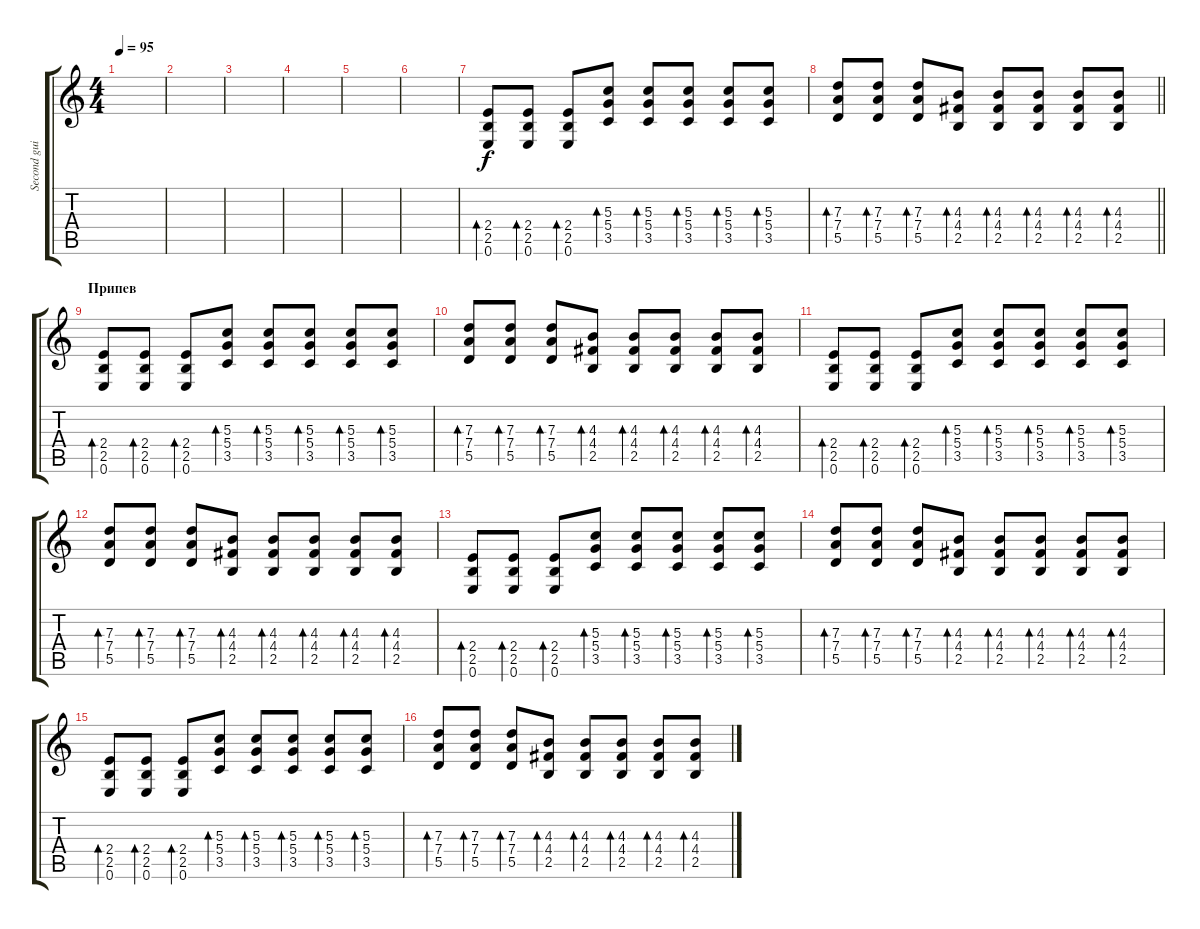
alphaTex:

\track ("Second guitar" "Second gui") {instrument overdrivenguitar}
\staff {score tabs}
\tuning (E4 B3 G3 D3 A2 E2) {hide}
\ts (4 4)
\tempo 95
\clef g2
\ks c
|
|
|
|
|
|
(2.4 2.5 0.6).8{bd 120 volume 1} (2.4 2.5 0.6).8{bd 120 volume 6} (2.4 2.5 0.6).8{bd 120} (5.3 5.4 3.5).8{bd 120} (5.3 5.4 3.5).8{bd 120} (5.3 5.4 3.5).8{bd 120} (5.3 5.4 3.5).8{bd 120} (5.3 5.4 3.5).8{bd 120} |
\barLineRight lightlight
(7.3 7.4 5.5).8{bd 120} (7.3 7.4 5.5).8{bd 120} (7.3 7.4 5.5).8{bd 120} (4.3 4.4 2.5).8{bd 120} (4.3 4.4 2.5).8{bd 120} (4.3 4.4 2.5).8{bd 120} (4.3 4.4 2.5).8{bd 120} (4.3 4.4 2.5).8{bd 120} |
\section ("" "Припев")
(2.4 2.5 0.6).8{bd 120} (2.4 2.5 0.6).8{bd 120} (2.4 2.5 0.6).8{bd 120} (5.3 5.4 3.5).8{bd 120} (5.3 5.4 3.5).8{bd 120} (5.3 5.4 3.5).8{bd 120} (5.3 5.4 3.5).8{bd 120} (5.3 5.4 3.5).8{bd 120} |
(7.3 7.4 5.5).8{bd 120} (7.3 7.4 5.5).8{bd 120} (7.3 7.4 5.5).8{bd 120} (4.3 4.4 2.5).8{bd 120} (4.3 4.4 2.5).8{bd 120} (4.3 4.4 2.5).8{bd 120} (4.3 4.4 2.5).8{bd 120} (4.3 4.4 2.5).8{bd 120} |
(2.4 2.5 0.6).8{bd 120} (2.4 2.5 0.6).8{bd 120} (2.4 2.5 0.6).8{bd 120} (5.3 5.4 3.5).8{bd 120} (5.3 5.4 3.5).8{bd 120} (5.3 5.4 3.5).8{bd 120} (5.3 5.4 3.5).8{bd 120} (5.3 5.4 3.5).8{bd 120} |
(7.3 7.4 5.5).8{bd 120} (7.3 7.4 5.5).8{bd 120} (7.3 7.4 5.5).8{bd 120} (4.3 4.4 2.5).8{bd 120} (4.3 4.4 2.5).8{bd 120} (4.3 4.4 2.5).8{bd 120} (4.3 4.4 2.5).8{bd 120} (4.3 4.4 2.5).8{bd 120} |
(2.4 2.5 0.6).8{bd 120} (2.4 2.5 0.6).8{bd 120} (2.4 2.5 0.6).8{bd 120} (5.3 5.4 3.5).8{bd 120} (5.3 5.4 3.5).8{bd 120} (5.3 5.4 3.5).8{bd 120} (5.3 5.4 3.5).8{bd 120} (5.3 5.4 3.5).8{bd 120} |
(7.3 7.4 5.5).8{bd 120} (7.3 7.4 5.5).8{bd 120} (7.3 7.4 5.5).8{bd 120} (4.3 4.4 2.5).8{bd 120} (4.3 4.4 2.5).8{bd 120} (4.3 4.4 2.5).8{bd 120} (4.3 4.4 2.5).8{bd 120} (4.3 4.4 2.5).8{bd 120} |
(2.4 2.5 0.6).8{bd 120} (2.4 2.5 0.6).8{bd 120} (2.4 2.5 0.6).8{bd 120} (5.3 5.4 3.5).8{bd 120} (5.3 5.4 3.5).8{bd 120} (5.3 5.4 3.5).8{bd 120} (5.3 5.4 3.5).8{bd 120} (5.3 5.4 3.5).8{bd 120} |
(7.3 7.4 5.5).8{bd 120} (7.3 7.4 5.5).8{bd 120} (7.3 7.4 5.5).8{bd 120} (4.3 4.4 2.5).8{bd 120} (4.3 4.4 2.5).8{bd 120} (4.3 4.4 2.5).8{bd 120} (4.3 4.4 2.5).8{bd 120} (4.3 4.4 2.5).8{bd 120}
